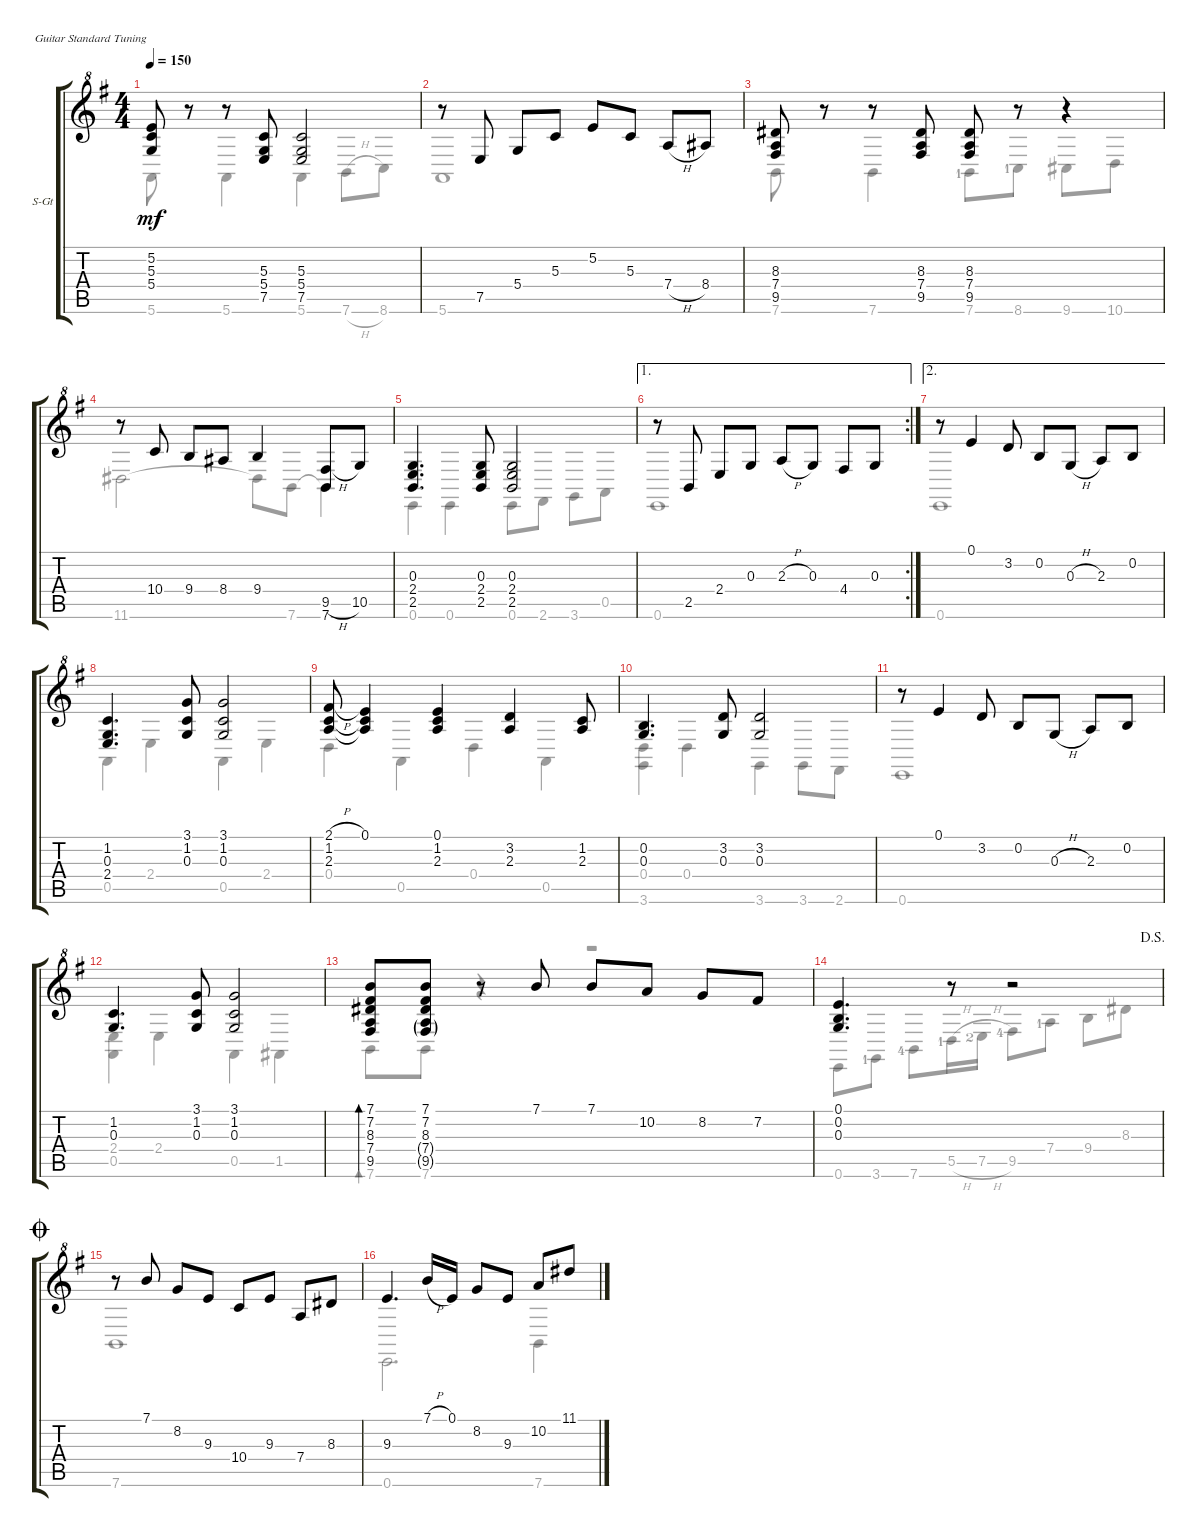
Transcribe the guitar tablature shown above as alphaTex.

\defaultSystemsLayout 4
\bracketExtendMode groupsimilarinstruments
\firstSystemTrackNameOrientation horizontal
\otherSystemsTrackNameOrientation horizontal
\track ("Steel Guitar" "S-Gt") {instrument acousticguitarsteel}
\staff {score tabs}
\tuning (E4 B3 G3 D3 A2 E2)
\voice
\ts (4 4)
\tempo 150
\clef g2
\ottava 8va
\ks g
(5.2 5.3 5.4).8{dy mf} r.8 r.8 (5.3 5.4 7.5).8 (7.5 5.4 5.3).2 |
r.8 7.5.8 5.4.8 5.3.8 5.2.8 5.3.8 7.4{h}.8 8.4.8 |
(9.5 7.4 8.3).8 r.8 r.8 (8.3 7.4 9.5).8 (9.5 7.4 8.3).8 r.8 r.4 |
r.8 10.4.8 9.4.8 8.4.8 9.4.4 (9.5{h} 7.6).8 10.5.8 |
(0.3 2.4 2.5).4{d} (2.5 2.4 0.3).8 (0.3 2.4 2.5).2 |
\ae 1
\rc 2
r.8 2.5.8 2.4.8 0.3.8 2.3{h}.8 0.3.8 4.4.8 0.3.8 |
\ae 2
r.8 0.1.4 3.2.8 0.2.8 0.3{h}.8 2.3.8 0.2.8 |
(2.4 0.3 1.2).4{d} (3.1 1.2 0.3).8 (0.3 1.2 3.1).2 |
(2.1{h} 1.2 2.3).8 (0.1 1.2{t} 2.3{t}).4 (0.1 1.2 2.3).4 (2.3 3.2).4 (1.2 2.3).8 |
(0.2 0.3).4{d} (0.3 3.2).8 (3.2 0.3).2 |
r.8 0.1.4 3.2.8 0.2.8 0.3{h}.8 2.3.8 0.2.8 |
(1.2 0.3).4{d} (3.1 1.2 0.3).8 (3.1 1.2 0.3).2 |
(9.5 7.4 8.3 7.2 7.1).8{bd 117} (7.1 7.2 8.3 7.4{g} 9.5{g}).8 r.8 7.1.8 7.1.8 10.2.8 8.2.8 7.2.8 |
\jump dalsegno
(0.1 0.2 0.3).4{d} r.8 r.2 |
\jump coda
\tempo (130 hide)
\tempo (125 0.25 hide)
\tempo (125 0.5 hide)
\tempo (120 0.7375 hide)
r.8 7.1.8 8.2.8 9.3.8 10.4.8 9.3.8 7.4.8 8.3.8 |
\tempo (90 hide)
\tempo (85 0.25 hide)
\tempo (70 0.49375 hide)
\tempo (50 0.875 hide)
9.3.4{d} 7.1{h}.16 0.1.16 8.2.8 9.3.8 10.2.8 11.1.8
\voice
\clef g2
\ottava 8va
\simile none
\ks g
5.6.8{dy mf} r.8 5.6.4 5.6.4 7.6{h}.8 8.6.8 |
5.6.1 |
7.6.8 r.8 7.6.4 7.6{lf 2}.8 8.6{lf 2}.8 9.6.8 10.6.8 |
11.6.2 11.6{t}.8 7.6.8 7.6{t}.4 |
0.6.4 0.6.4 0.6.8 2.6.8 3.6.8 0.5.8 |
0.6.1 |
0.6.1 |
0.5.4 2.4.4 0.5.4 2.4.4 |
0.4.4 0.5.4 0.4.4 0.5.4 |
(3.6 0.4).4 0.4.4 3.6.4 3.6.8 2.6.8 |
0.6.1 |
(2.4 0.5).4 2.4.4 0.5.4 1.5.4 |
7.6.8{bd 0} 7.6.8 r.4 r.2 |
0.6.8 3.6{lf 2}.8 7.6{lf 5}.8 5.5{h lf 2}.16 7.5{h lf 3}.16 9.5{lf 5}.8 7.4{lf 2}.8 9.4.8 8.3.8 |
7.6.1 |
0.6.2{d} 7.6.4
